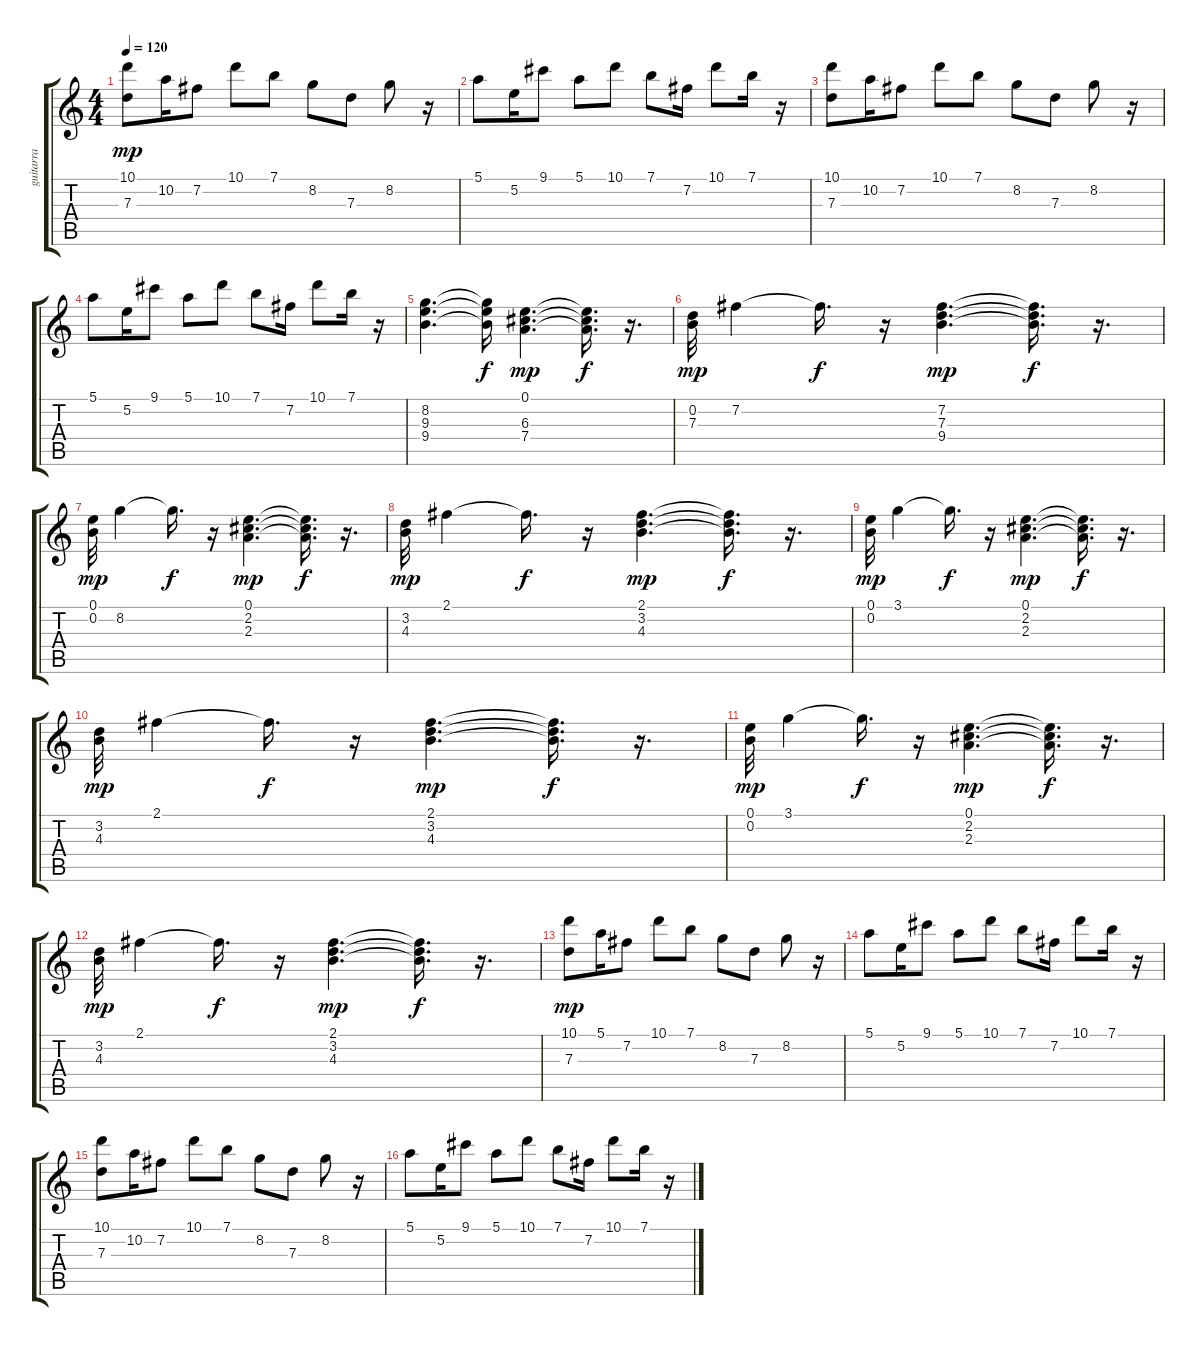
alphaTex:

\track ("guitarra" "guitarra") {instrument acousticguitarsteel}
\staff {score tabs}
\tuning (E4 B3 G3 D3 A2 E2) {hide}
\ts (4 4)
\tempo 120
\clef g2
\ks c
(10.1 7.3).8{dy mp} 10.2.16 7.2.8 10.1.8 7.1.8 8.2.8 7.3.8 8.2.8 r.16 |
5.1.8 5.2.16 9.1.8 5.1.8 10.1.8 7.1.8 7.2.16 10.1.8 7.1.16 r.16 |
(10.1 7.3).8 10.2.16 7.2.8 10.1.8 7.1.8 8.2.8 7.3.8 8.2.8 r.16 |
5.1.8 5.2.16 9.1.8 5.1.8 10.1.8 7.1.8 7.2.16 10.1.8 7.1.16 r.16 |
(8.2 9.3 9.4).4{d} (8.2{t} 9.3{t} 9.4{t}).16{dy f} (0.1 6.3 7.4).4{d dy mp} (0.1{t} 6.3{t} 7.4{t}).16{d dy f} r.16{d} |
(0.2 7.3).32{dy mp} 7.2.4 7.2{t}.16{d dy f} r.16 (7.2 7.3 9.4).4{d dy mp} (7.2{t} 7.3{t} 9.4{t}).16{d dy f} r.16{d} |
(0.1 0.2).32{dy mp} 8.2.4 8.2{t}.16{d dy f} r.16 (0.1 2.2 2.3).4{d dy mp} (0.1{t} 2.2{t} 2.3{t}).16{d dy f} r.16{d} |
(3.2 4.3).32{dy mp} 2.1.4 2.1{t}.16{d dy f} r.16 (2.1 3.2 4.3).4{d dy mp} (2.1{t} 3.2{t} 4.3{t}).16{d dy f} r.16{d} |
(0.1 0.2).32{dy mp} 3.1.4 3.1{t}.16{d dy f} r.16 (0.1 2.2 2.3).4{d dy mp} (0.1{t} 2.2{t} 2.3{t}).16{d dy f} r.16{d} |
(3.2 4.3).32{dy mp} 2.1.4 2.1{t}.16{d dy f} r.16 (2.1 3.2 4.3).4{d dy mp} (2.1{t} 3.2{t} 4.3{t}).16{d dy f} r.16{d} |
(0.1 0.2).32{dy mp} 3.1.4 3.1{t}.16{d dy f} r.16 (0.1 2.2 2.3).4{d dy mp} (0.1{t} 2.2{t} 2.3{t}).16{d dy f} r.16{d} |
(3.2 4.3).32{dy mp} 2.1.4 2.1{t}.16{d dy f} r.16 (2.1 3.2 4.3).4{d dy mp} (2.1{t} 3.2{t} 4.3{t}).16{d dy f} r.16{d} |
(10.1 7.3).8{dy mp} 5.1.16 7.2.8 10.1.8 7.1.8 8.2.8 7.3.8 8.2.8 r.16 |
5.1.8 5.2.16 9.1.8 5.1.8 10.1.8 7.1.8 7.2.16 10.1.8 7.1.16 r.16 |
(10.1 7.3).8 10.2.16 7.2.8 10.1.8 7.1.8 8.2.8 7.3.8 8.2.8 r.16 |
5.1.8 5.2.16 9.1.8 5.1.8 10.1.8 7.1.8 7.2.16 10.1.8 7.1.16 r.16
